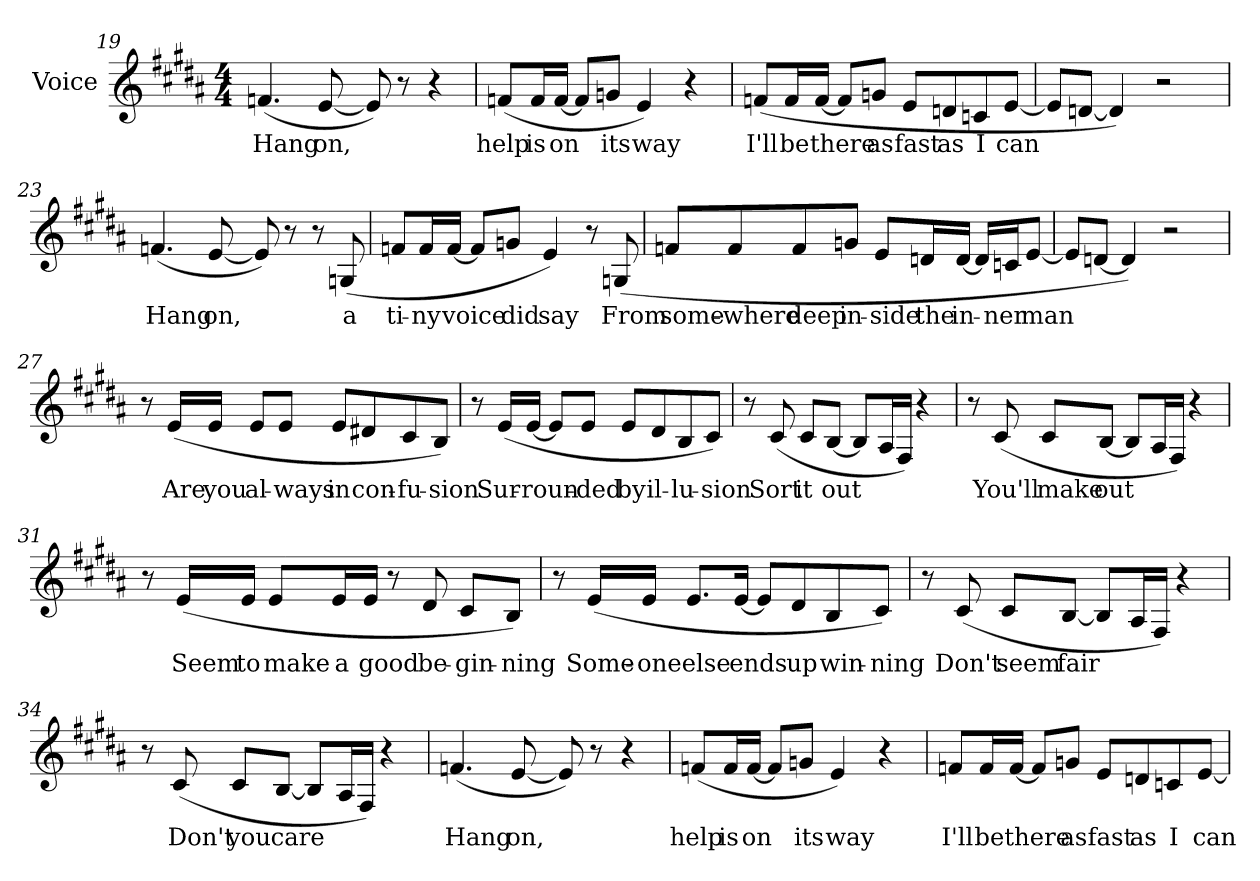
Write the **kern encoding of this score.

**kern	**text
*part1	*part1
*staff1	*staff1
*I"Voice	*
*I'Voice	*
!!LO:LB:g=z
*clefG2	*
*k[f#c#g#d#a#]	*
*B:	*
*M4/4	*
=19	=19
!	!LO:LY:b:color=#000000
(4.fni/	Hang
!	!LO:LY:b:color=#000000
[8ei/	on,
8ei/])	.
8r	.
4r	.
=20	=20
!	!LO:LY:b:color=#000000
(8fni/L	help
!	!LO:LY:b:color=#000000
16fi/L	is
!	!LO:LY:b:color=#000000
[16fi/JJ	on
8fi/L]	.
!	!LO:LY:b:color=#000000
8gni/J	its
!	!LO:LY:b:color=#000000
4ei/)	way
4r	.
=21	=21
!	!LO:LY:b:color=#000000
(8fni/L	I'll
!	!LO:LY:b:color=#000000
16fi/L	be
!	!LO:LY:b:color=#000000
[16fi/JJ	there
8fi/L]	.
!	!LO:LY:b:color=#000000
8gni/J	as
!	!LO:LY:b:color=#000000
8ei/L	fast
!	!LO:LY:b:color=#000000
8dni/	as
!	!LO:LY:b:color=#000000
8cni/	I
!	!LO:LY:b:color=#000000
[8ei/J	can
=22	=22
8ei/L]	.
[8dni/J	.
4di/])	.
2r	.
!!LO:LB:g=z
=23	=23
!	!LO:LY:b:color=#000000
(4.fni/	Hang
!	!LO:LY:b:color=#000000
[8ei/	on,
8ei/])	.
8r	.
8r	.
!	!LO:LY:b:color=#000000
(8Gni/	a
=24	=24
!	!LO:LY:b:color=#000000
8fni/L	ti-
!	!LO:LY:b:color=#000000
16fi/L	-ny
!	!LO:LY:b:color=#000000
[16fi/JJ	voice
8fi/L]	.
!	!LO:LY:b:color=#000000
8gni/J	did
!	!LO:LY:b:color=#000000
4ei/)	say
8r	.
!	!LO:LY:b:color=#000000
(8Gni/	From
=25	=25
!	!LO:LY:b:color=#000000
8fni/L	some-
!	!LO:LY:b:color=#000000
8fi/	-where
!	!LO:LY:b:color=#000000
8fi/	deep
!	!LO:LY:b:color=#000000
8gni/J	in-
!	!LO:LY:b:color=#000000
8ei/L	-side
!	!LO:LY:b:color=#000000
16dni/L	the
!	!LO:LY:b:color=#000000
[16di/JJ	in-
16di/LL]	.
!	!LO:LY:b:color=#000000
16cni/J	-ner
!	!LO:LY:b:color=#000000
[8ei/J	man
!!LO:LB:g=z
=26	=26
8ei/L]	.
[8dni/J	.
4di/])	.
2r	.
=27	=27
8r	.
!	!LO:LY:b:color=#000000
(16ei/LL	Are
!	!LO:LY:b:color=#000000
16ei/JJ	you
!	!LO:LY:b:color=#000000
8ei/L	al-
!	!LO:LY:b:color=#000000
8ei/J	-ways
!	!LO:LY:b:color=#000000
8ei/L	in
!	!LO:LY:b:color=#000000
8d#Xi/	con-
!	!LO:LY:b:color=#000000
8c#i/	-fu-
!	!LO:LY:b:color=#000000
8Bi/J)	-sion
=28	=28
8r	.
!	!LO:LY:b:color=#000000
(16ei/LL	Sur-
!	!LO:LY:b:color=#000000
[16ei/JJ	-roun-
8ei/L]	.
!	!LO:LY:b:color=#000000
8ei/J	-ded
!	!LO:LY:b:color=#000000
8ei/L	by
!	!LO:LY:b:color=#000000
8d#i/	il-
!	!LO:LY:b:color=#000000
8Bi/	-lu-
!	!LO:LY:b:color=#000000
8c#i/J)	-sion
!!LO:LB:g=z
=29	=29
8r	.
!	!LO:LY:b:color=#000000
(8c#i/	Sort
!	!LO:LY:b:color=#000000
8c#i/L	it
!	!LO:LY:b:color=#000000
[8Bi/J	out
8Bi/L]	.
16A#i/L	.
16F#i/JJ)	.
4r	.
=30	=30
8r	.
!	!LO:LY:b:color=#000000
(8c#i/	You'll
!	!LO:LY:b:color=#000000
8c#i/L	make
!	!LO:LY:b:color=#000000
[8Bi/J	out
8Bi/L]	.
16A#i/L	.
16F#i/JJ)	.
4r	.
=31	=31
8r	.
!	!LO:LY:b:color=#000000
(16ei/LL	Seem
!	!LO:LY:b:color=#000000
16ei/JJ	to
!	!LO:LY:b:color=#000000
8ei/L	make
!	!LO:LY:b:color=#000000
16ei/L	a
!	!LO:LY:b:color=#000000
16ei/JJ	good
8r	.
!	!LO:LY:b:color=#000000
8d#i/	be-
!	!LO:LY:b:color=#000000
8c#i/L	-gin-
!	!LO:LY:b:color=#000000
8Bi/J)	-ning
!!LO:LB:g=z
=32	=32
8r	.
!	!LO:LY:b:color=#000000
(16ei/LL	Some-
!	!LO:LY:b:color=#000000
16ei/JJ	-one
!	!LO:LY:b:color=#000000
8.ei/L	else
!	!LO:LY:b:color=#000000
[16ei/Jk	ends
8ei/L]	.
!	!LO:LY:b:color=#000000
8d#i/	up
!	!LO:LY:b:color=#000000
8Bi/	win-
!	!LO:LY:b:color=#000000
8c#i/J)	-ning
=33	=33
8r	.
!	!LO:LY:b:color=#000000
(8c#i/	Don't
!	!LO:LY:b:color=#000000
8c#i/L	seem
!	!LO:LY:b:color=#000000
[8Bi/J	fair
8Bi/L]	.
16A#i/L	.
16F#i/JJ)	.
4r	.
=34	=34
8r	.
!	!LO:LY:b:color=#000000
(8c#i/	Don't
!	!LO:LY:b:color=#000000
8c#i/L	you
!	!LO:LY:b:color=#000000
[8Bi/J	care
8Bi/L]	.
16A#i/L	.
16F#i/JJ)	.
4r	.
!!LO:LB:g=z
=35	=35
!	!LO:LY:b:color=#000000
(4.fni/	Hang
!	!LO:LY:b:color=#000000
[8ei/	on,
8ei/])	.
8r	.
4r	.
=36	=36
!	!LO:LY:b:color=#000000
(8fni/L	help
!	!LO:LY:b:color=#000000
16fi/L	is
!	!LO:LY:b:color=#000000
[16fi/JJ	on
8fi/L]	.
!	!LO:LY:b:color=#000000
8gni/J	its
!	!LO:LY:b:color=#000000
4ei/)	way
4r	.
=37	=37
!	!LO:LY:b:color=#000000
8fni/L	I'll
!	!LO:LY:b:color=#000000
16fi/L	be
!	!LO:LY:b:color=#000000
[16fi/JJ	there
8fi/L]	.
!	!LO:LY:b:color=#000000
8gni/J	as
!	!LO:LY:b:color=#000000
8ei/L	fast
!	!LO:LY:b:color=#000000
8dni/	as
!	!LO:LY:b:color=#000000
8cni/	I
!	!LO:LY:b:color=#000000
[8ei/J	can
=	=
*-	*-
